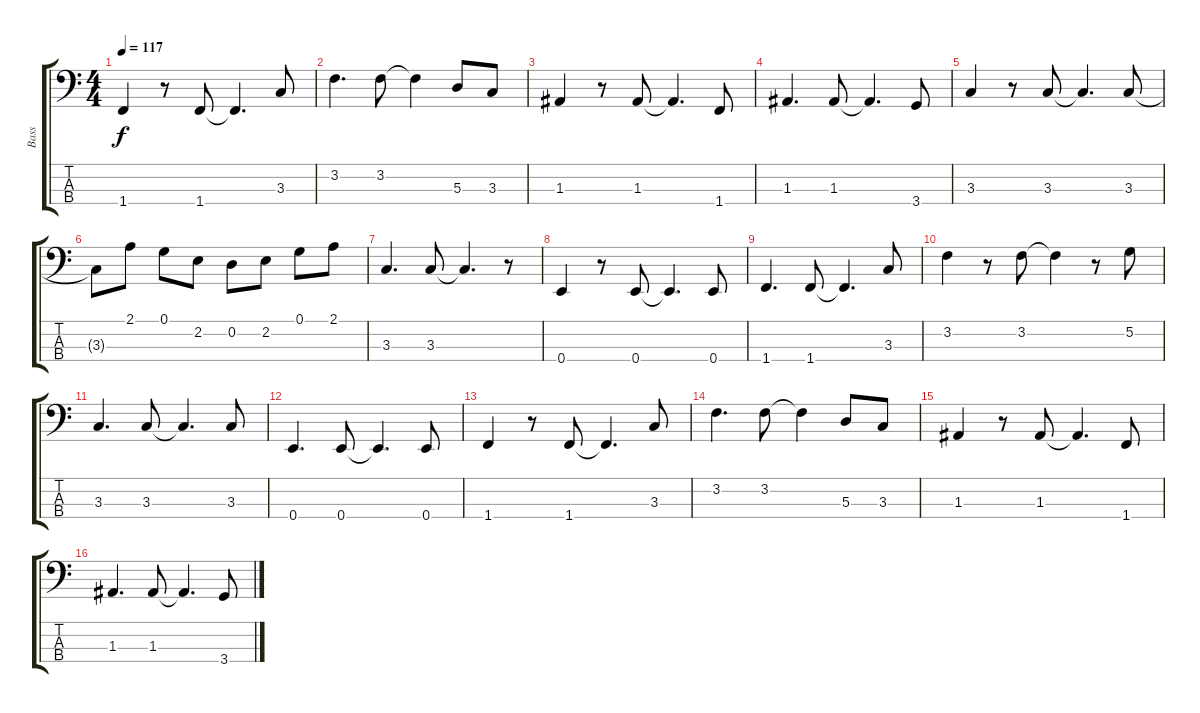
\track ("Bass" "Bass") {instrument electricbassfinger}
\staff {score tabs}
\tuning (G2 D2 A1 E1) {hide}
\ts (4 4)
\tempo 117
\clef f4
\ks c
1.4.4{dy f} r.8 1.4.8 1.4{t}.4{d} 3.3.8 |
3.2.4{d} 3.2.8 3.2{t}.4 5.3.8 3.3.8 |
1.3.4 r.8 1.3.8 1.3{t}.4{d} 1.4.8 |
1.3.4{d} 1.3.8 1.3{t}.4{d} 3.4.8 |
3.3.4 r.8 3.3.8 3.3{t}.4{d} 3.3.8 |
3.3{t}.8 2.1.8 0.1.8 2.2.8 0.2.8 2.2.8 0.1.8 2.1.8 |
3.3.4{d} 3.3.8 3.3{t}.4{d} r.8 |
0.4.4 r.8 0.4.8 0.4{t}.4{d} 0.4.8 |
1.4.4{d} 1.4.8 1.4{t}.4{d} 3.3.8 |
3.2.4 r.8 3.2.8 3.2{t}.4 r.8 5.2.8 |
3.3.4{d} 3.3.8 3.3{t}.4{d} 3.3.8 |
0.4.4{d} 0.4.8 0.4{t}.4{d} 0.4.8 |
1.4.4 r.8 1.4.8 1.4{t}.4{d} 3.3.8 |
3.2.4{d} 3.2.8 3.2{t}.4 5.3.8 3.3.8 |
1.3.4 r.8 1.3.8 1.3{t}.4{d} 1.4.8 |
1.3.4{d} 1.3.8 1.3{t}.4{d} 3.4.8
